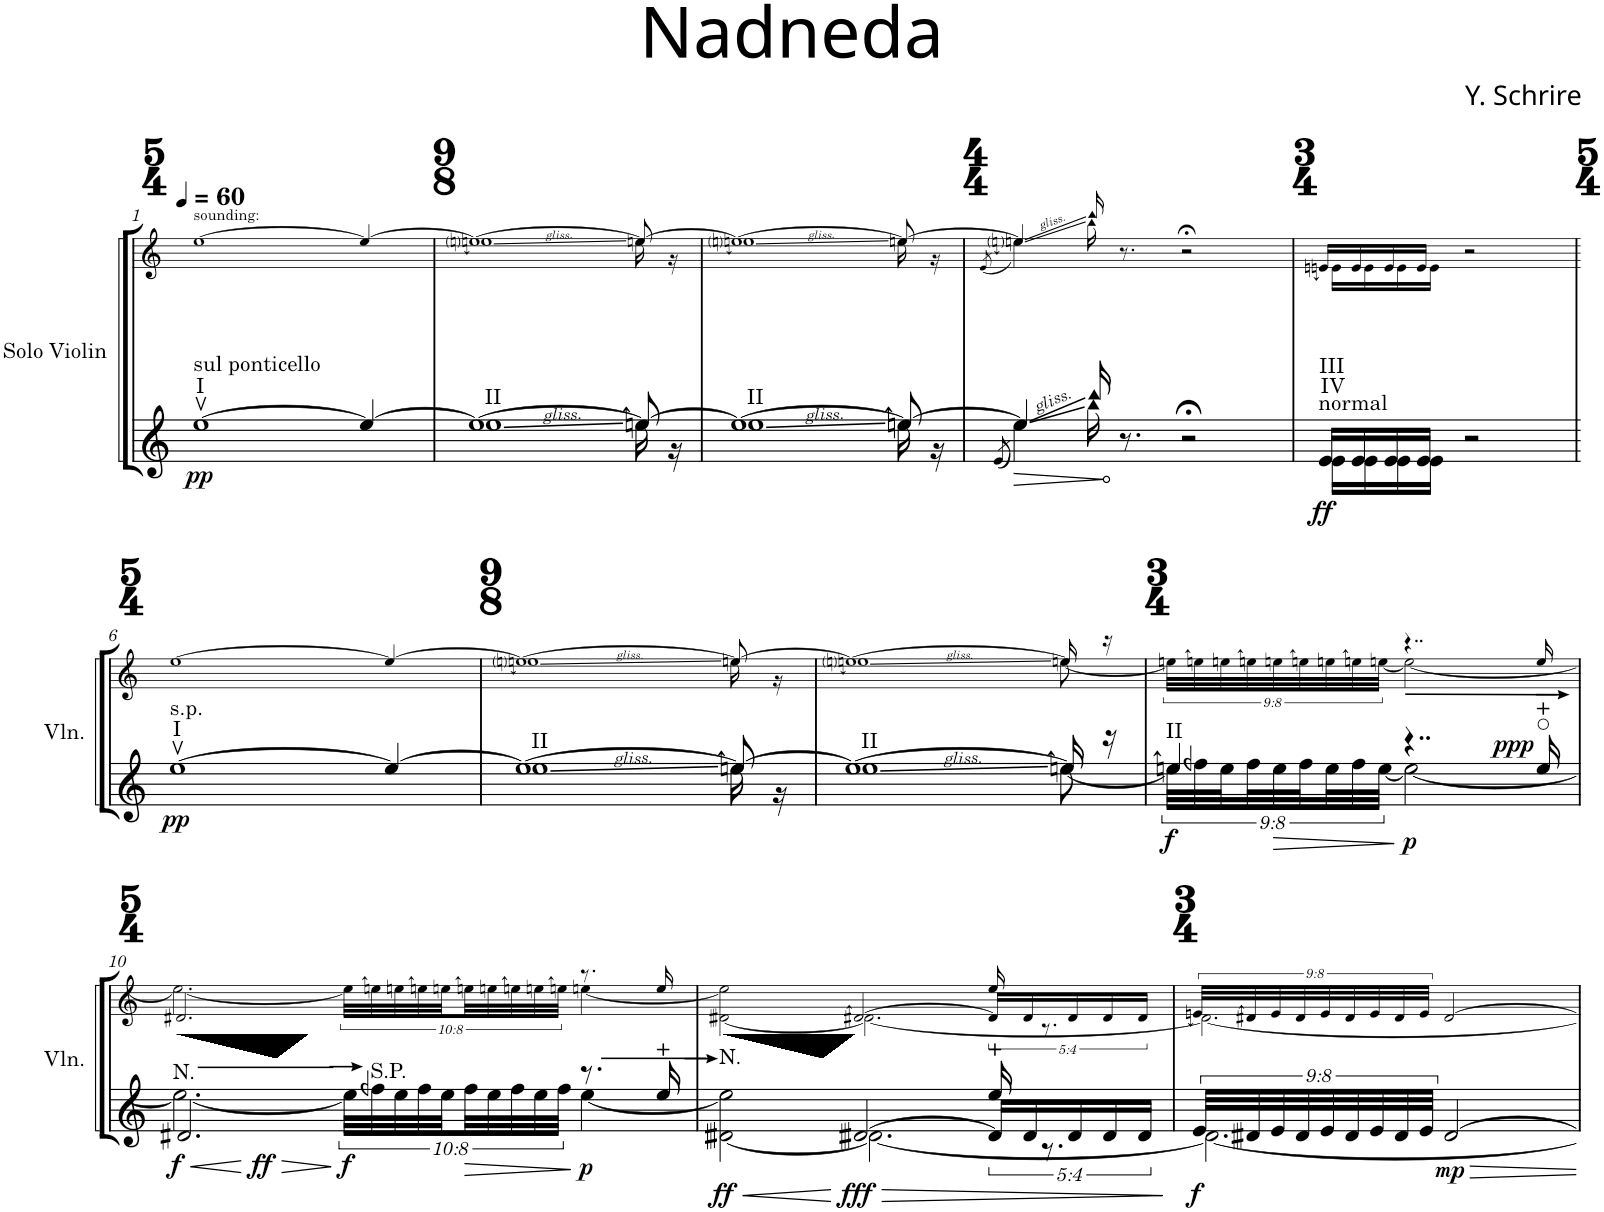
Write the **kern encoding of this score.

**kern	**kern	**dynam
*part1	*part1	*part1
*staff2	*staff1	*staff1/2
*I"Solo Violin	*	*
*I'Vln.	*	*
*	*stria5	*
*clefG2	*clefG2	*
*k[]	*k[]	*
*M5/4	*M5/4	*
*MM60	*MM60	*
=1	=1	=1
!	!LO:TX:a:t=sounding&colon;	!
!LO:TX:a:t=sul ponticello	!	!
!LO:TX:a:t=I	!	!
!	!	!LO:DY:b=2
[1eev	[1ee	pp
4ee/_	4ee/_	.
=2	=2	=2
*M9/8	*M9/8	*
*^	*^	*
!LO:TX:a:t=II	!	!	!	!
1ee_	1ee	1eeni_	1een	.
8ee/_	16een\	8ee/_	16een\	.
.	16r	.	16r	.
=3	=3	=3	=3	=3
!LO:TX:a:t=II	!	!	!	!
1ee_	1ee	1eeni_	1een	.
8ee/_	16een\	8ee/_	16een\	.
.	16r	.	16r	.
=4	=4	=4	=4	=4
*M4/4	*	*M4/4	*	*
.	8qe/	.	(8qe/	.
4ee/]	4ee\	4een/]	4eeni\)	.
16gg/	16ee\	16gg/	16ee\	.
8.r	2ryy	8.r	2ryy	.
2r;<	.	2r;<	.	.
.	8.ryy	.	8.ryy	.
=5	=5	=5	=5	=5
*M3/4	*	*M3/4	*	*
!LO:TX:a:t=normal	!	!	!	!
!LO:TX:a:t=IV	!	!	!	!
!LO:TX:a:t=III	!	!	!	!
!	!	!	!	!LO:DY:b=2
16e/LL	16e\LL	16en/LL	16en\LL	ff
16e/	16e\	16e/	16e\	.
16e/	16e\	16e/	16e\	.
16e/JJ	16e\JJ	16e/JJ	16e\JJ	.
2r	2ryy	2r	2ryy	.
*v	*v	*	*	*
*	*v	*v	*
!!LO:LB:g=z
=6	=6	=6
*M5/4	*M5/4	*
*^	*^	*
!LO:TX:a:t=s.p.	!	!	!	!
!LO:TX:a:t=I	!	!	!	!
!	!	!	!	!LO:DY:b=2
*v	*v	*	*	*
*	*v	*v	*
[1eev	[1ee	pp
4ee/_	4ee/_	.
=7	=7	=7
*M9/8	*M9/8	*
*^	*^	*
!LO:TX:a:t=II	!	!	!	!
1ee_	1ee	1eeni_	1een	.
8ee/_	16een\	8ee/_	16een\	.
.	16r	.	16r	.
=8	=8	=8	=8	=8
!LO:TX:a:t=II	!	!	!	!
1ee_	1ee	1eeni_	1een	.
16ee/]	[8een\	16ee/]	[8een\	.
16r	.	16r	.	.
=9	=9	=9	=9	=9
*M3/4	*	*M3/4	*	*
!LO:TX:a:t=II	!	!	!	!
!	!	!	!	!LO:DY:b=2
4ee/	36een\LLL]	4ee	36een\LLL]	f
.	36ffn\	.	36een\	.
.	36ee\J	.	36een\	.
.	36ff\L	.	36een\	.
.	36ee\	.	36een\	.
.	36ff\J	.	36een\	.
.	36ee\L	.	36een\	.
.	36ff\	.	36een\	.
.	[36ee\JJJ	.	[36een\JJJ	.
!	!	!	!	!LO:DY:b=2
4..r	2ee\_	4..r	2ee\_	p
!	!	!	!	!LO:DY:a=2
16ee/	.	16ee/	.	ppp
*v	*v	*	*	*
!!LO:LB:g=z	!!
=10	=10	=10	=10
*M5/4	*M5/4	*	*
*^	*	*	*
!LO:TX:a:t=N.	!	!	!	!
!	!	!	!	!LO:DY:b=2
*	*^	*	*	*
2.d#X/	2.ee\_	4.ryy	2.d#X/	2.ee\_	f
!	!	!	!	!	!LO:DY:b=2
.	.	2..ryy	.	.	ff
!	!	!	!	!	!LO:DY:b=2
4ryy	40ee\LLL]	.	4ryy	40ee\LLL]	f
!	!LO:TX:a:t=S.P.	!	!	!	!
.	40ffn\	.	.	40een\	.
.	40ee\	.	.	40een\	.
.	40ff\	.	.	40een\	.
.	40ee\	.	.	40een\	.
.	40ff\	.	.	40een\	.
.	40ee\	.	.	40een\	.
.	40ff\	.	.	40een\	.
.	40ee\	.	.	40een\	.
.	40ff\JJJ	.	.	40een\JJJ	.
!	!	!	!	!	!LO:DY:b=2
8.r	[4ee\	.	8.r	[4een\	p
16ee/	.	.	16ee/	.	.
=11	=11	=11	=11	=11	=11
*	*	*	*	*^	*
!LO:TX:a:t=N.	!	!	!	!	!	!
!	!	!	!	!	!	!LO:DY:b=2
2ryy	[2dn\ 2ee\]	1ryy	2ryy	[2dn\ 2ee\]	1ryy	ff
!	!	!	!	!	!	!LO:DY:b=2
[2dn/	2.d\_	.	[2dn/	2.d\_	.	fff
20d/LL]	.	16ee/	20d/LL]	.	16ee/	.
20d/	.	.	20d/	.	.	.
.	.	8.r	.	.	8.r	.
20d/	.	.	20d/	.	.	.
20d/	.	.	20d/	.	.	.
20d/JJ	.	.	20d/JJ	.	.	.
*v	*v	*v	*	*	*	*
*	*v	*v	*v	*
=12	=12	=12
*M3/4	*M3/4	*
*^	*^	*
!	!	!	!	!LO:DY:b=2
36e/LLL	2.d\_	36en/LLL	2.d\_	f
36dn/	.	36dn/	.	.
36e/	.	36e/	.	.
36d/	.	36d/	.	.
36e/	.	36e/	.	.
36d/	.	36d/	.	.
36e/	.	36e/	.	.
36d/	.	36d/	.	.
36e/JJJ	.	36e/JJJ	.	.
!	!	!	!	!LO:DY:b=2
[2d/	.	[2d/	.	mp
*v	*v	*	*	*
*	*v	*v	*
=	=	=
*-	*-	*-
